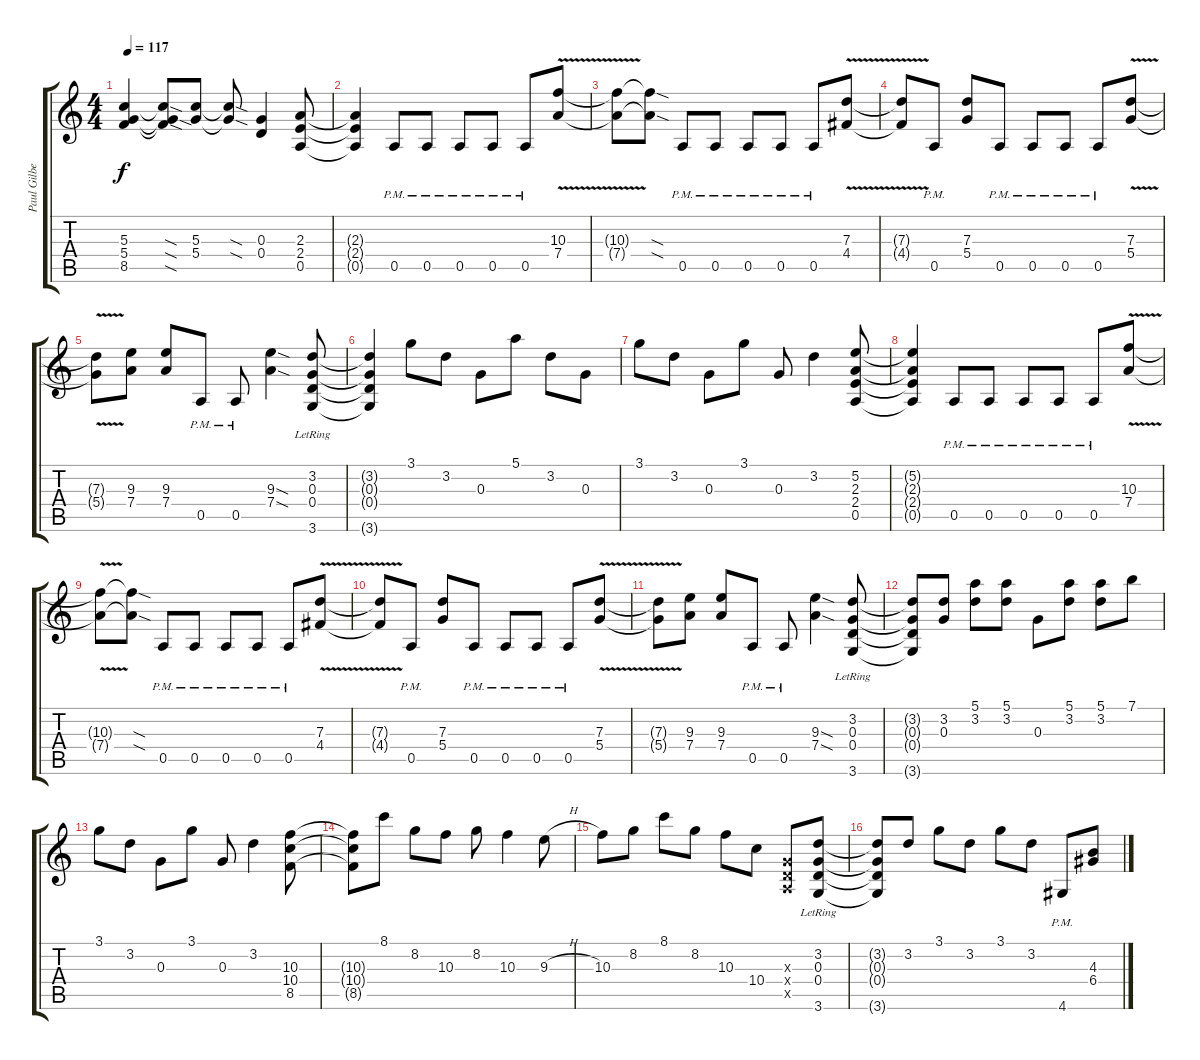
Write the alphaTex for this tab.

\track ("Paul Gilbert" "Paul Gilbe") {instrument overdrivenguitar}
\staff {score tabs}
\tuning (E4 B3 G3 D3 A2 E2) {hide}
\ts (4 4)
\tempo 117
\clef g2
\ks c
(5.3{t} 5.4{t} 8.5{t}).4{dy f} (5.3{sod t} 5.4{sod t} 8.5{sod t}).8 (5.3 5.4).8 (5.3{sod t} 5.4{sod t}).8 (0.3 0.4).4 (2.3 2.4 0.5).8 |
(2.3{t} 2.4{t} 0.5{t}).4 0.5{pm}.8 0.5{pm}.8 0.5{pm}.8 0.5{pm}.8 0.5{pm}.8 (10.3{v} 7.4{v}).8 |
(10.3{t} 7.4{t}).8 (10.3{sod t} 7.4{sod t}).8 0.5{pm}.8 0.5{pm}.8 0.5{pm}.8 0.5{pm}.8 0.5{pm}.8 (7.3{v} 4.4{v}).8 |
(7.3{t} 4.4{t}).8 0.5{pm}.8 (7.3 5.4).8 0.5{pm}.8 0.5{pm}.8 0.5{pm}.8 0.5{pm}.8 (7.3{v} 5.4{v}).8 |
(7.3{t} 5.4{t}).8 (9.3 7.4).8 (9.3 7.4).8 0.5{pm}.8 0.5{pm}.8 (9.3{sod} 7.4{sod}).4 (3.2 0.3{lr} 0.4{lr} 3.6{lr}).8 |
(3.2{t} 0.3{t} 0.4{t} 3.6{t}).4 3.1.8 3.2.8 0.3.8 5.1.8 3.2.8 0.3.8 |
3.1.8 3.2.8 0.3.8 3.1.8 0.3.8 3.2.4 (5.2 2.3 2.4 0.5).8 |
(5.2{t} 2.3{t} 2.4{t} 0.5{t}).4 0.5{pm}.8 0.5{pm}.8 0.5{pm}.8 0.5{pm}.8 0.5{pm}.8 (10.3{v} 7.4{v}).8 |
(10.3{t} 7.4{t}).8 (10.3{sod t} 7.4{sod t}).8 0.5{pm}.8 0.5{pm}.8 0.5{pm}.8 0.5{pm}.8 0.5{pm}.8 (7.3{v} 4.4{v}).8 |
(7.3{t} 4.4{t}).8 0.5{pm}.8 (7.3 5.4).8 0.5{pm}.8 0.5{pm}.8 0.5{pm}.8 0.5{pm}.8 (7.3{v} 5.4{v}).8 |
(7.3{t} 5.4{t}).8 (9.3 7.4).8 (9.3 7.4).8 0.5{pm}.8 0.5{pm}.8 (9.3{sod} 7.4{sod}).4 (3.2 0.3{lr} 0.4{lr} 3.6{lr}).8 |
(3.2{t} 0.3{t} 0.4{t} 3.6{t}).8 (3.2 0.3).8 (5.1 3.2).8 (5.1 3.2).8 0.3.8 (5.1 3.2).8 (5.1 3.2).8 7.1.8 |
3.1.8 3.2.8 0.3.8 3.1.8 0.3.8 3.2.4 (10.3 10.4 8.5).8 |
(10.3{t} 10.4{t} 8.5{t}).8 8.1.8 8.2.8 10.3.8 8.2.8 10.3.4 9.3{h}.8 |
10.3.8 8.2.8 8.1.8 8.2.8 10.3.8 10.4.8 (0.3{x} 0.4{x} 0.5{x}).8 (3.2 0.3{lr} 0.4{lr} 3.6{lr}).8 |
(3.2{t} 0.3{t} 0.4{t} 3.6{t}).8 3.2.8 3.1.8 3.2.8 3.1.8 3.2.8 4.6{pm}.8 (4.3 6.4).8
